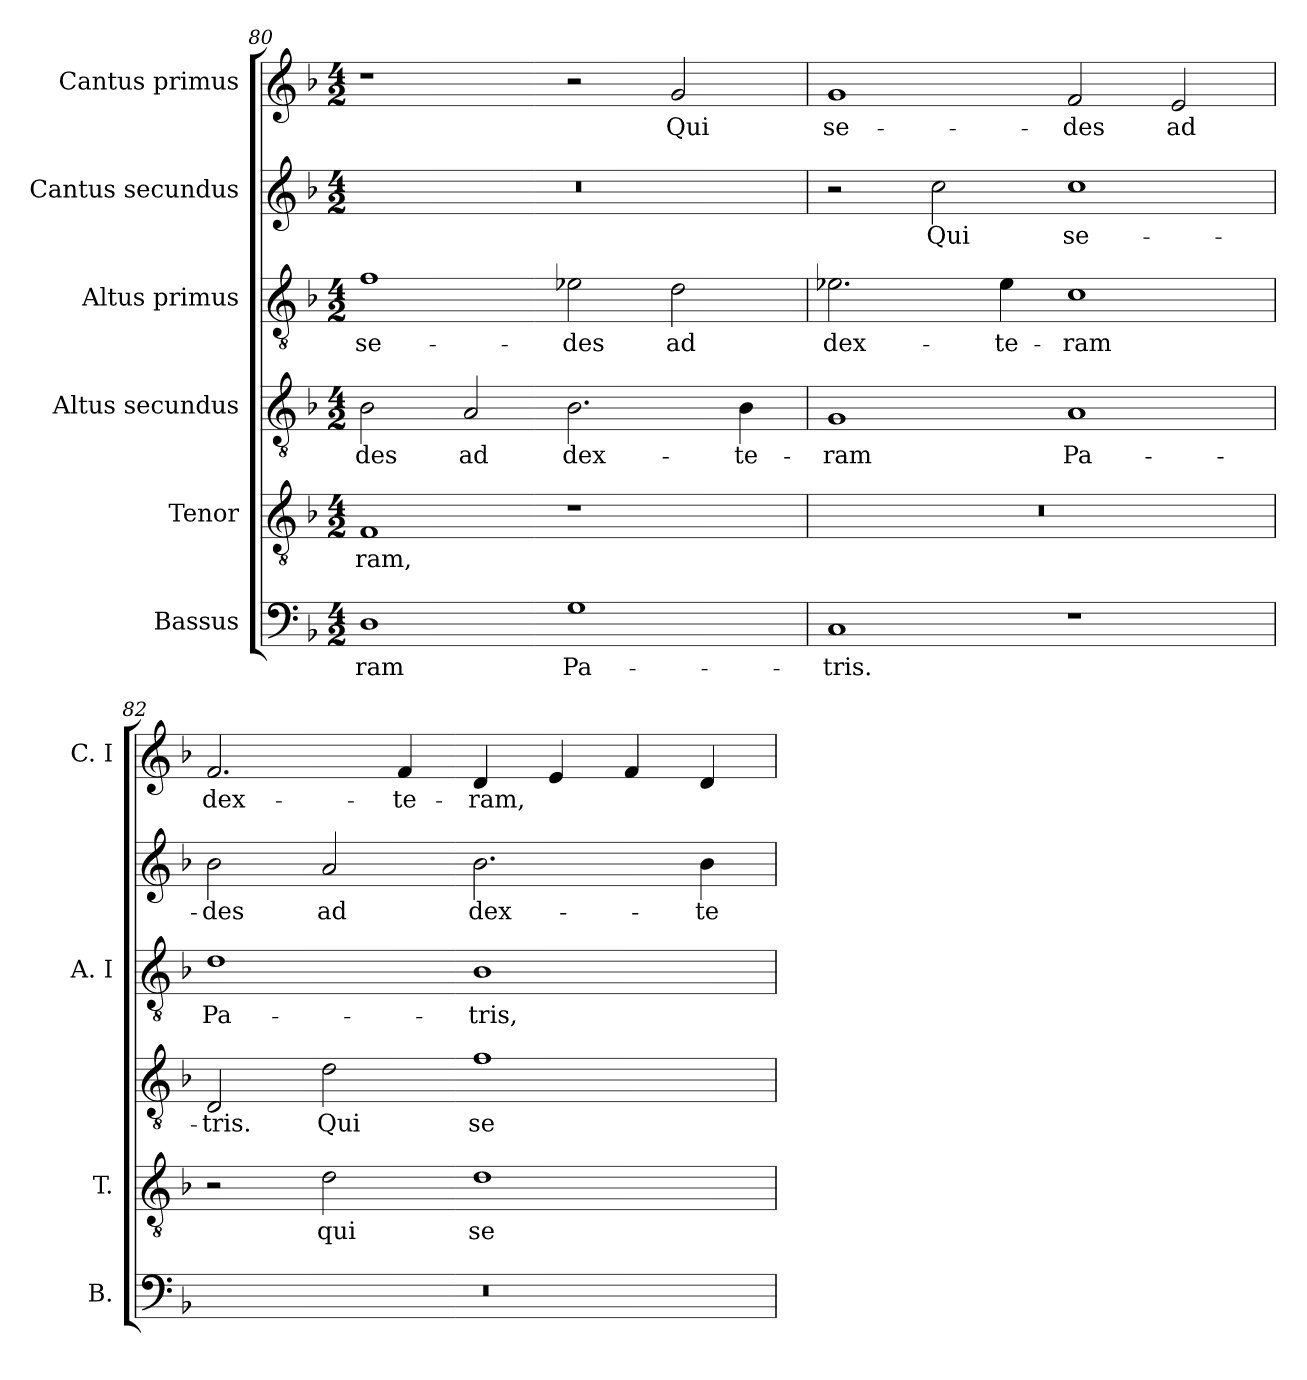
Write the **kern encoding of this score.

**kern	**text	**kern	**text	**kern	**text	**kern	**text	**kern	**text	**kern	**text
*part6	*part6	*part5	*part5	*part4	*part4	*part3	*part3	*part2	*part2	*part1	*part1
*staff6	*staff6	*staff5	*staff5	*staff4	*staff4	*staff3	*staff3	*staff2	*staff2	*staff1	*staff1
*I"Bassus	*	*I"Tenor	*	*I"Altus secundus	*	*I"Altus primus	*	*I"Cantus secundus	*	*I"Cantus primus	*
*I'B.	*	*I'T.	*	*	*	*I'A. I	*	*	*	*I'C. I	*
!!LO:PB:g=z
*clefF4	*	*clefGv2	*	*clefGv2	*	*clefGv2	*	*clefG2	*	*clefG2	*
*	*	*ITrd7c12	*	*ITrd7c12	*	*ITrd7c12	*	*	*	*	*
*k[b-]	*	*k[b-]	*	*k[b-]	*	*k[b-]	*	*k[b-]	*	*k[b-]	*
*d:	*	*d:	*	*d:	*	*d:	*	*d:	*	*d:	*
*M4/2	*	*M4/2	*	*M4/2	*	*M4/2	*	*M4/2	*	*M4/2	*
=80	=80	=80	=80	=80	=80	=80	=80	=80	=80	=80	=80
!	!LO:LY:b:color=#000000	!	!	!	!	!	!	!	!	!	!
!	!	!	!LO:LY:b:color=#000000	!	!	!	!	!	!	!	!
!	!	!	!	!	!LO:LY:b:color=#000000	!	!	!	!	!	!
!	!	!	!	!	!	!	!LO:LY:b:color=#000000	!LO:N:vis=1	!	!	!
1Di	-ram	1FFi	-ram,	2BB-i\	-des	1Fi	se-	0r	.	1r	.
!	!	!	!	!	!LO:LY:b:color=#000000	!	!	!	!	!	!
.	.	.	.	2AAi/	ad	.	.	.	.	.	.
!	!LO:LY:b:color=#000000	!	!	!	!	!	!	!	!	!	!
!	!	!	!	!	!LO:LY:b:color=#000000	!	!	!	!	!	!
!	!	!	!	!	!	!	!LO:LY:b:color=#000000	!	!	!	!
1Gi	Pa-	1r	.	2.BB-i\	dex-	2E-Xi\	-des	.	.	2r	.
!	!	!	!	!	!	!	!LO:LY:b:color=#000000	!	!	!	!
!	!	!	!	!	!	!	!	!	!	!	!LO:LY:b:color=#000000
.	.	.	.	.	.	2Di\	ad	.	.	2gi/	Qui
!	!	!	!	!	!LO:LY:b:color=#000000	!	!	!	!	!	!
.	.	.	.	4BB-i\	-te-	.	.	.	.	.	.
=81	=81	=81	=81	=81	=81	=81	=81	=81	=81	=81	=81
!	!LO:LY:b:color=#000000	!LO:N:vis=1	!	!	!	!	!	!	!	!	!
!	!	!	!	!	!LO:LY:b:color=#000000	!	!	!	!	!	!
!	!	!	!	!	!	!	!LO:LY:b:color=#000000	!	!	!	!
!	!	!	!	!	!	!	!	!	!	!	!LO:LY:b:color=#000000
1Ci	-tris.	0r	.	1GGi	-ram	2.E-Xi\	dex-	2r	.	1gi	se-
!	!	!	!	!	!	!	!	!	!LO:LY:b:color=#000000	!	!
.	.	.	.	.	.	.	.	2cci\	Qui	.	.
!	!	!	!	!	!	!	!LO:LY:b:color=#000000	!	!	!	!
.	.	.	.	.	.	4E-i\	-te-	.	.	.	.
!	!	!	!	!	!LO:LY:b:color=#000000	!	!	!	!	!	!
!	!	!	!	!	!	!	!LO:LY:b:color=#000000	!	!	!	!
!	!	!	!	!	!	!	!	!	!LO:LY:b:color=#000000	!	!
!	!	!	!	!	!	!	!	!	!	!	!LO:LY:b:color=#000000
1r	.	.	.	1AAi	Pa-	1Ci	-ram	1cci	se-	2fi/	-des
!	!	!	!	!	!	!	!	!	!	!	!LO:LY:b:color=#000000
.	.	.	.	.	.	.	.	.	.	2ei/	ad
=82	=82	=82	=82	=82	=82	=82	=82	=82	=82	=82	=82
!LO:N:vis=1	!	!	!	!	!	!	!	!	!	!	!
!	!	!	!	!	!LO:LY:b:color=#000000	!	!	!	!	!	!
!	!	!	!	!	!	!	!LO:LY:b:color=#000000	!	!	!	!
!	!	!	!	!	!	!	!	!	!LO:LY:b:color=#000000	!	!
!	!	!	!	!	!	!	!	!	!	!	!LO:LY:b:color=#000000
0r	.	2r	.	2DDi/	-tris.	1Di	Pa-	2b-i\	-des	2.fi/	dex-
!	!	!	!LO:LY:b:color=#000000	!	!	!	!	!	!	!	!
!	!	!	!	!	!LO:LY:b:color=#000000	!	!	!	!	!	!
!	!	!	!	!	!	!	!	!	!LO:LY:b:color=#000000	!	!
.	.	2Di\	qui	2Di\	Qui	.	.	2ai/	ad	.	.
!	!	!	!	!	!	!	!	!	!	!	!LO:LY:b:color=#000000
.	.	.	.	.	.	.	.	.	.	4fi/	-te-
!	!	!	!LO:LY:b:color=#000000	!	!	!	!	!	!	!	!
!	!	!	!	!	!LO:LY:b:color=#000000	!	!	!	!	!	!
!	!	!	!	!	!	!	!LO:LY:b:color=#000000	!	!	!	!
!	!	!	!	!	!	!	!	!	!LO:LY:b:color=#000000	!	!
!	!	!	!	!	!	!	!	!	!	!	!LO:LY:b:color=#000000
.	.	1Di	se-	1Fi	se-	1BB-i	-tris,	2.b-i\	dex-	4di/	-ram,
.	.	.	.	.	.	.	.	.	.	4ei/	.
.	.	.	.	.	.	.	.	.	.	4fi/	.
!	!	!	!	!	!	!	!	!	!LO:LY:b:color=#000000	!	!
.	.	.	.	.	.	.	.	4b-i\	-te-	4di/	.
=	=	=	=	=	=	=	=	=	=	=	=
*-	*-	*-	*-	*-	*-	*-	*-	*-	*-	*-	*-
